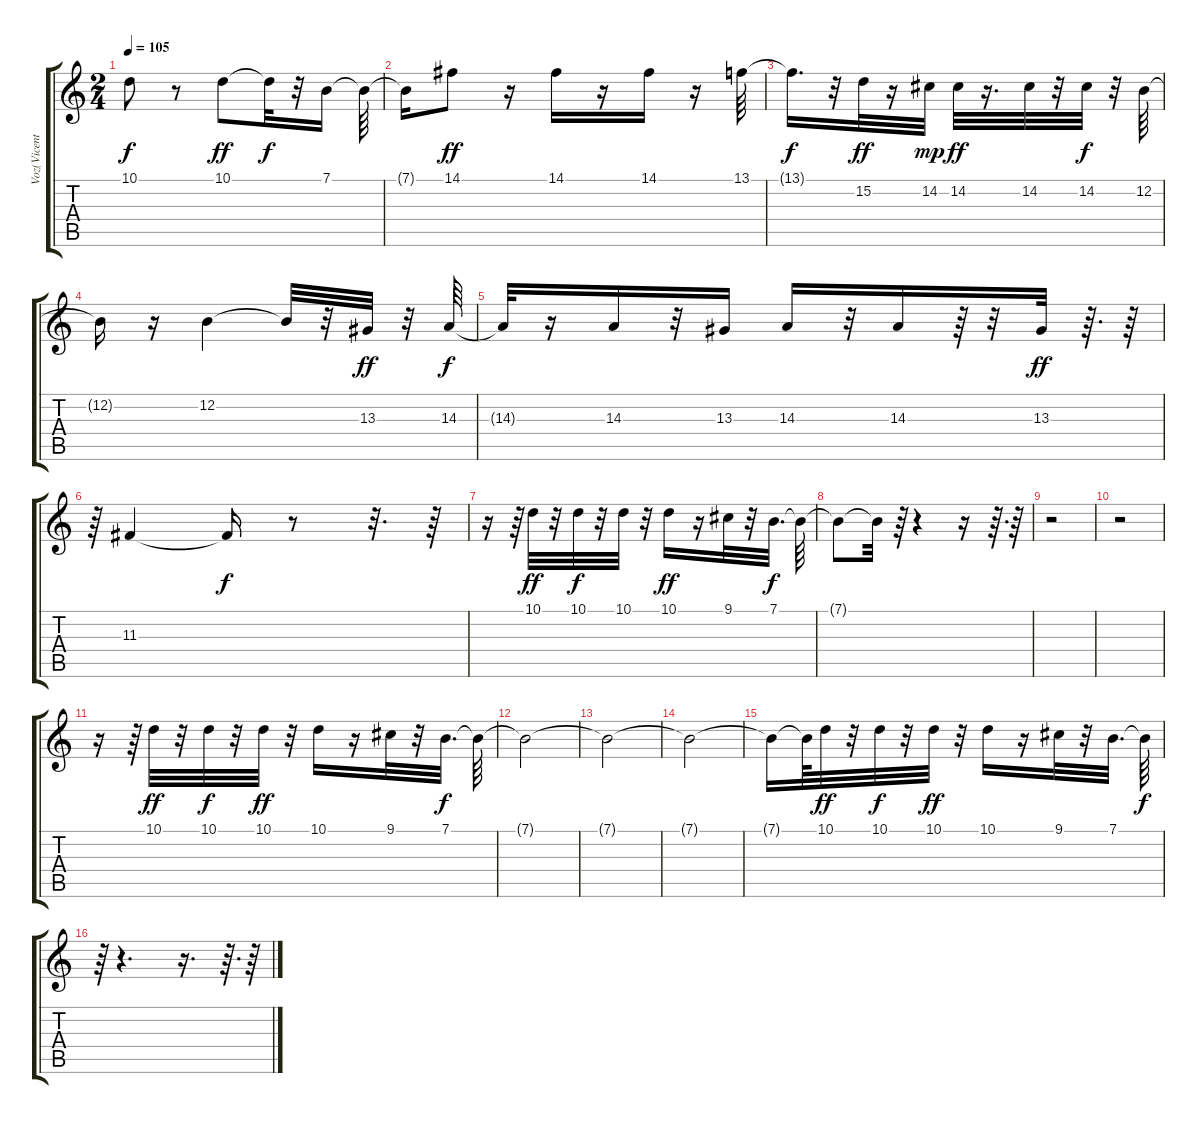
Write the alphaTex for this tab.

\track ("Voz(Vicentico)" "Voz(Vicent") {instrument altosax}
\staff {score tabs}
\tuning (E4 B3 G3 D3 A2 E2) {hide}
\ts (2 4)
\tempo 105
\clef g2
\ks c
10.1.8{dy f} r.8 10.1.8{dy ff} 10.1{t}.32{dy f} r.32 7.1.16 7.1{t}.64 |
7.1{t}.16 14.1.8{dy ff} r.16 14.1.16 r.16 14.1.16 r.16 13.1.64 |
13.1{t}.16{d dy f} r.32 15.2.32{dy ff} r.16 14.2.32{dy mp} 14.2.32{dy ff} r.16{d} 14.2.32 r.32 14.2.32{dy f} r.32 12.2.64 |
12.2{t}.16 r.16 12.2.4 12.2{t}.32 r.32 13.3.32{dy ff} r.32 14.3.64{dy f} |
14.3{t}.32 r.16 14.3.16 r.32 13.3.16 14.3.16 r.32 14.3.16 r.64 r.32 13.3.32{dy ff} r.64{d} r.64 |
r.64 11.3.4 11.3{t}.16{dy f} r.8 r.32{d} r.64 |
r.16 r.64 10.1.32{dy ff} r.32 10.1.32{dy f} r.32 10.1.32 r.32 10.1.16{dy ff} r.16 9.1.32 r.32 7.1.32{d dy f} 7.1{t}.64 |
7.1{t}.8 7.1{t}.32 r.64 r.4 r.16 r.64{d} r.64 |
r.2 |
r.2 |
r.16 r.64 10.1.32{dy ff} r.32 10.1.32{dy f} r.32 10.1.32{dy ff} r.32 10.1.16 r.16 9.1.32 r.32 7.1.32{d dy f} 7.1{t}.64 |
7.1{t}.2 |
7.1{t}.2 |
7.1{t}.2 |
7.1{t}.16 7.1{t}.64 10.1.32{dy ff} r.32 10.1.32{dy f} r.32 10.1.32{dy ff} r.32 10.1.16 r.16 9.1.32 r.32 7.1.32{d} 7.1{t}.64{dy f} |
r.64 r.4{d} r.16{d} r.64{d} r.64
